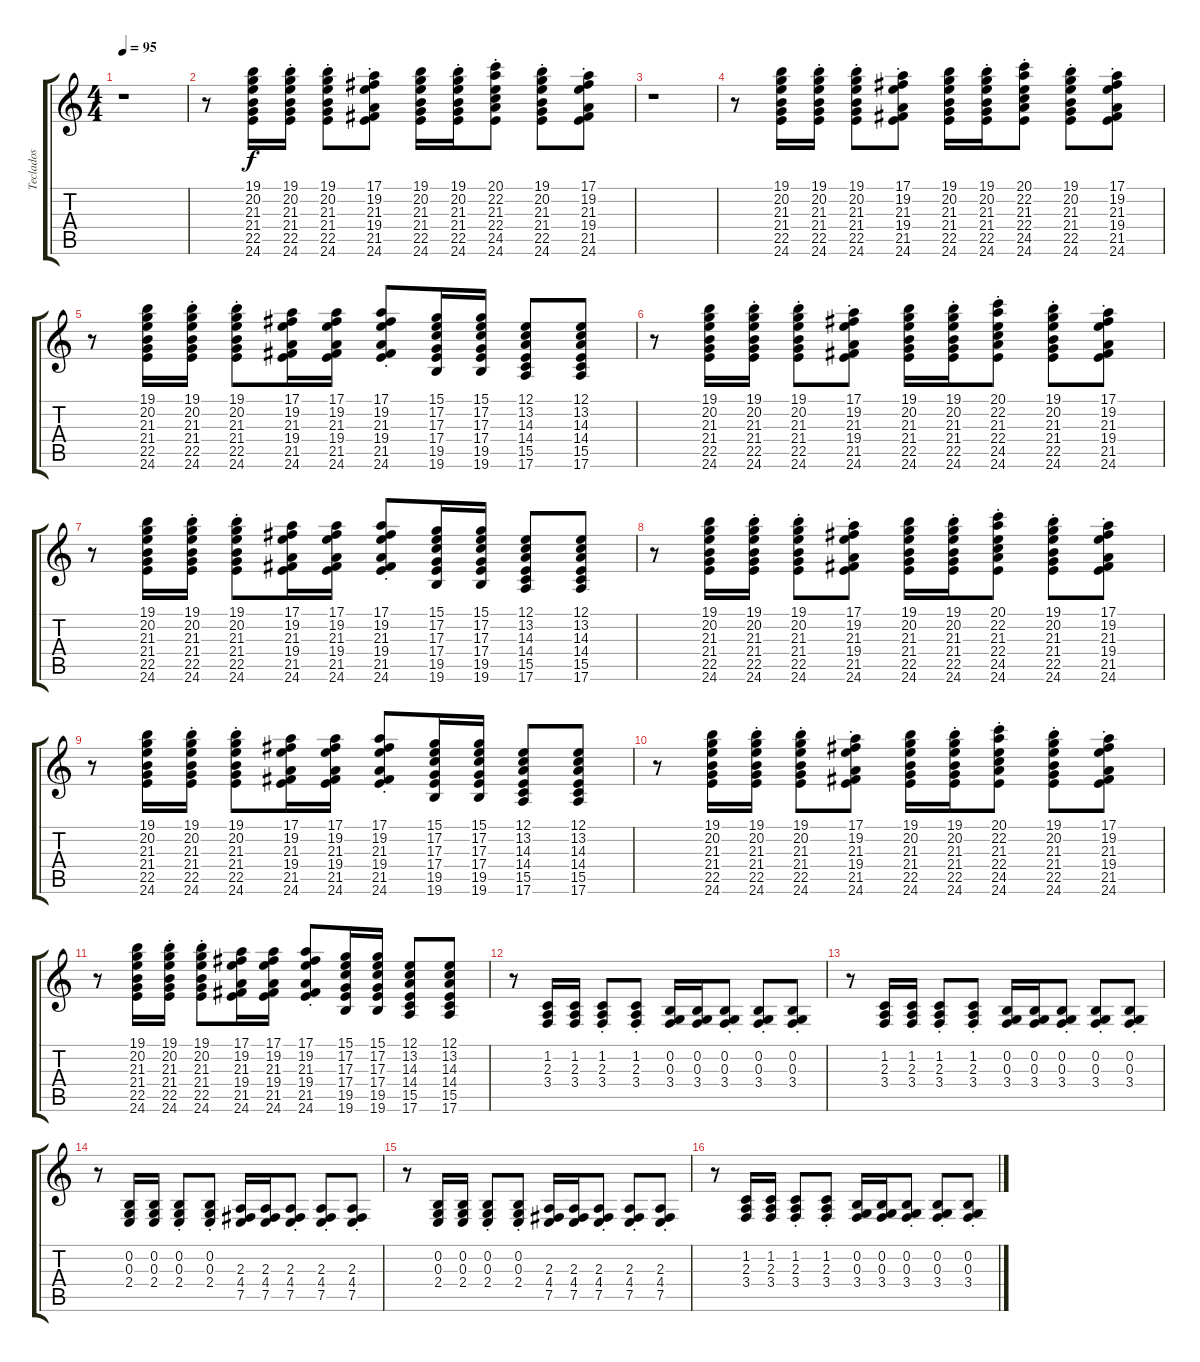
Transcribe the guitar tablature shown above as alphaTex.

\track ("Teclados" "Teclados") {instrument stringensemble1}
\staff {score tabs}
\tuning (E4 B3 G3 D3 A2 E2) {hide}
\ts (4 4)
\tempo 95
\clef g2
\ks c
r.1{dy f} |
r.8 (19.1 20.2 21.3 21.4 22.5 24.6).16 (19.1 20.2 21.3 21.4{st} 22.5 24.6).16 (19.1{st} 20.2{st} 21.3{st} 21.4 22.5{st} 24.6{st}).8 (17.1{st} 19.2{st} 21.3{st} 19.4{st} 21.5{st} 24.6{st}).8 (19.1 20.2 21.3 21.4 22.5 24.6).16 (19.1 20.2 21.3 21.4{st} 22.5 24.6).16 (20.1{st} 22.2{st} 21.3{st} 22.4{st} 24.5{st} 24.6{st}).8 (19.1{st} 20.2{st} 21.3{st} 21.4{st} 22.5{st} 24.6{st}).8 (17.1{st} 19.2{st} 21.3{st} 19.4{st} 21.5{st} 24.6{st}).8 |
r.1 |
r.8 (19.1 20.2 21.3 21.4 22.5 24.6).16 (19.1 20.2 21.3 21.4{st} 22.5 24.6).16 (19.1{st} 20.2{st} 21.3{st} 21.4 22.5{st} 24.6{st}).8 (17.1{st} 19.2{st} 21.3{st} 19.4{st} 21.5{st} 24.6{st}).8 (19.1 20.2 21.3 21.4 22.5 24.6).16 (19.1 20.2 21.3 21.4{st} 22.5 24.6).16 (20.1{st} 22.2{st} 21.3{st} 22.4{st} 24.5{st} 24.6{st}).8 (19.1{st} 20.2{st} 21.3{st} 21.4{st} 22.5{st} 24.6{st}).8 (17.1{st} 19.2{st} 21.3{st} 19.4{st} 21.5{st} 24.6{st}).8 |
r.8 (19.1 20.2 21.3 21.4 22.5 24.6).16 (19.1 20.2 21.3 21.4{st} 22.5 24.6).16 (19.1{st} 20.2{st} 21.3{st} 21.4 22.5{st} 24.6{st}).8 (17.1 19.2 21.3 19.4 21.5 24.6).16 (17.1 19.2 21.3 19.4 21.5 24.6).16 (17.1{st} 19.2{st} 21.3{st} 19.4{st} 21.5{st} 24.6{st}).8 (15.1 17.2 17.3 17.4 19.5 19.6).16 (15.1 17.2 17.3 17.4 19.5 19.6).16 (12.1 13.2 14.3 14.4 15.5 17.6).8 (12.1 13.2 14.3 14.4 15.5 17.6).8 |
r.8 (19.1 20.2 21.3 21.4 22.5 24.6).16 (19.1 20.2 21.3 21.4{st} 22.5 24.6).16 (19.1{st} 20.2{st} 21.3{st} 21.4 22.5{st} 24.6{st}).8 (17.1{st} 19.2{st} 21.3{st} 19.4{st} 21.5{st} 24.6{st}).8 (19.1 20.2 21.3 21.4 22.5 24.6).16 (19.1 20.2 21.3 21.4{st} 22.5 24.6).16 (20.1{st} 22.2{st} 21.3{st} 22.4{st} 24.5{st} 24.6{st}).8 (19.1{st} 20.2{st} 21.3{st} 21.4{st} 22.5{st} 24.6{st}).8 (17.1{st} 19.2{st} 21.3{st} 19.4{st} 21.5{st} 24.6{st}).8 |
r.8 (19.1 20.2 21.3 21.4 22.5 24.6).16 (19.1 20.2 21.3 21.4{st} 22.5 24.6).16 (19.1{st} 20.2{st} 21.3{st} 21.4 22.5{st} 24.6{st}).8 (17.1 19.2 21.3 19.4 21.5 24.6).16 (17.1 19.2 21.3 19.4 21.5 24.6).16 (17.1{st} 19.2{st} 21.3{st} 19.4{st} 21.5{st} 24.6{st}).8 (15.1 17.2 17.3 17.4 19.5 19.6).16 (15.1 17.2 17.3 17.4 19.5 19.6).16 (12.1 13.2 14.3 14.4 15.5 17.6).8 (12.1 13.2 14.3 14.4 15.5 17.6).8 |
r.8 (19.1 20.2 21.3 21.4 22.5 24.6).16 (19.1 20.2 21.3 21.4{st} 22.5 24.6).16 (19.1{st} 20.2{st} 21.3{st} 21.4 22.5{st} 24.6{st}).8 (17.1{st} 19.2{st} 21.3{st} 19.4{st} 21.5{st} 24.6{st}).8 (19.1 20.2 21.3 21.4 22.5 24.6).16 (19.1 20.2 21.3 21.4{st} 22.5 24.6).16 (20.1{st} 22.2{st} 21.3{st} 22.4{st} 24.5{st} 24.6{st}).8 (19.1{st} 20.2{st} 21.3{st} 21.4{st} 22.5{st} 24.6{st}).8 (17.1{st} 19.2{st} 21.3{st} 19.4{st} 21.5{st} 24.6{st}).8 |
r.8 (19.1 20.2 21.3 21.4 22.5 24.6).16 (19.1 20.2 21.3 21.4{st} 22.5 24.6).16 (19.1{st} 20.2{st} 21.3{st} 21.4 22.5{st} 24.6{st}).8 (17.1 19.2 21.3 19.4 21.5 24.6).16 (17.1 19.2 21.3 19.4 21.5 24.6).16 (17.1{st} 19.2{st} 21.3{st} 19.4{st} 21.5{st} 24.6{st}).8 (15.1 17.2 17.3 17.4 19.5 19.6).16 (15.1 17.2 17.3 17.4 19.5 19.6).16 (12.1 13.2 14.3 14.4 15.5 17.6).8 (12.1 13.2 14.3 14.4 15.5 17.6).8 |
r.8 (19.1 20.2 21.3 21.4 22.5 24.6).16 (19.1 20.2 21.3 21.4{st} 22.5 24.6).16 (19.1{st} 20.2{st} 21.3{st} 21.4 22.5{st} 24.6{st}).8 (17.1{st} 19.2{st} 21.3{st} 19.4{st} 21.5{st} 24.6{st}).8 (19.1 20.2 21.3 21.4 22.5 24.6).16 (19.1 20.2 21.3 21.4{st} 22.5 24.6).16 (20.1{st} 22.2{st} 21.3{st} 22.4{st} 24.5{st} 24.6{st}).8 (19.1{st} 20.2{st} 21.3{st} 21.4{st} 22.5{st} 24.6{st}).8 (17.1{st} 19.2{st} 21.3{st} 19.4{st} 21.5{st} 24.6{st}).8 |
r.8 (19.1 20.2 21.3 21.4 22.5 24.6).16 (19.1 20.2 21.3 21.4{st} 22.5 24.6).16 (19.1{st} 20.2{st} 21.3{st} 21.4 22.5{st} 24.6{st}).8 (17.1 19.2 21.3 19.4 21.5 24.6).16 (17.1 19.2 21.3 19.4 21.5 24.6).16 (17.1{st} 19.2{st} 21.3{st} 19.4{st} 21.5{st} 24.6{st}).8 (15.1 17.2 17.3 17.4 19.5 19.6).16 (15.1 17.2 17.3 17.4 19.5 19.6).16 (12.1 13.2 14.3 14.4 15.5 17.6).8 (12.1 13.2 14.3 14.4 15.5 17.6).8 |
r.8{volume 12} (1.2 2.3 3.4).16 (1.2 2.3 3.4).16 (1.2{st} 2.3{st} 3.4{st}).8 (1.2{st} 2.3{st} 3.4{st}).8 (0.2 0.3 3.4).16 (0.2 0.3 3.4).16 (0.2{st} 0.3{st} 3.4{st}).8 (0.2{st} 0.3{st} 3.4{st}).8 (0.2{st} 0.3{st} 3.4{st}).8 |
r.8 (1.2 2.3 3.4).16 (1.2 2.3 3.4).16 (1.2{st} 2.3{st} 3.4{st}).8 (1.2{st} 2.3{st} 3.4{st}).8 (0.2 0.3 3.4).16 (0.2 0.3 3.4).16 (0.2{st} 0.3{st} 3.4{st}).8 (0.2{st} 0.3{st} 3.4{st}).8 (0.2{st} 0.3{st} 3.4{st}).8 |
r.8 (0.2 0.3 2.4).16 (0.2 0.3 2.4).16 (0.2{st} 0.3{st} 2.4{st}).8 (0.2{st} 0.3{st} 2.4{st}).8 (2.3 4.4 7.5).16 (2.3 4.4 7.5).16 (2.3{st} 4.4{st} 7.5{st}).8 (2.3{st} 4.4{st} 7.5{st}).8 (2.3{st} 4.4{st} 7.5{st}).8 |
r.8 (0.2 0.3 2.4).16 (0.2 0.3 2.4).16 (0.2{st} 0.3{st} 2.4{st}).8 (0.2{st} 0.3{st} 2.4{st}).8 (2.3 4.4 7.5).16 (2.3 4.4 7.5).16 (2.3{st} 4.4{st} 7.5{st}).8 (2.3{st} 4.4{st} 7.5{st}).8 (2.3{st} 4.4{st} 7.5{st}).8 |
r.8{volume 12} (1.2 2.3 3.4).16 (1.2 2.3 3.4).16 (1.2{st} 2.3{st} 3.4{st}).8 (1.2{st} 2.3{st} 3.4{st}).8 (0.2 0.3 3.4).16 (0.2 0.3 3.4).16 (0.2{st} 0.3{st} 3.4{st}).8 (0.2{st} 0.3{st} 3.4{st}).8 (0.2{st} 0.3{st} 3.4{st}).8
